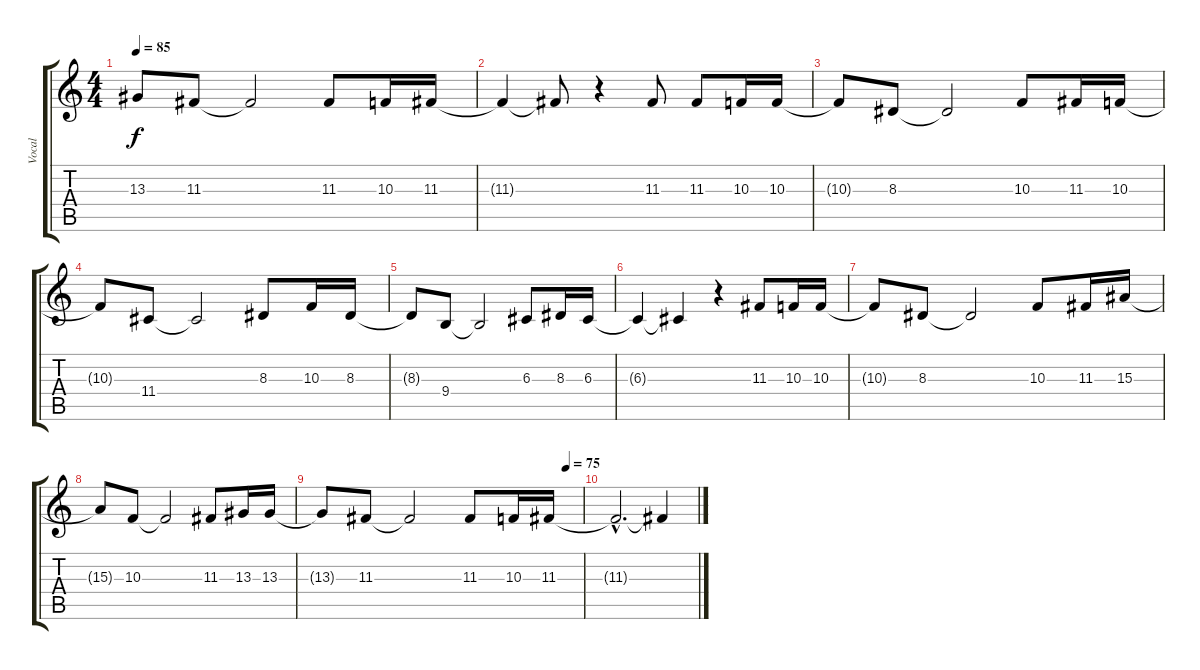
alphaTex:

\track ("Vocal" "Vocal") {instrument choiraahs}
\staff {score tabs}
\tuning (E4 B3 G3 D3 A2 E2) {hide}
\ts (4 4)
\tempo 85
\clef g2
\ks c
13.3{t}.8{dy f} 11.3.8 11.3{t}.2 11.3.8 10.3.16 11.3.16 |
11.3{t}.4 11.3{t}.8 r.4 11.3.8 11.3.8 10.3.16 10.3.16 |
10.3{t}.8 8.3.8 8.3{t}.2 10.3.8 11.3.16 10.3.16 |
10.3{t}.8 11.4.8 11.4{t}.2 8.3.8 10.3.16 8.3.16 |
8.3{t}.8 9.4.8 9.4{t}.2 6.3.8 8.3.16 6.3.16 |
6.3{t}.4 6.3{t}.4 r.4 11.3.8 10.3.16 10.3.16 |
10.3{t}.8 8.3.8 8.3{t}.2 10.3.8 11.3.16 15.3.16 |
15.3{t}.8 10.3.8 10.3{t}.2 11.3.8 13.3.16 13.3.16 |
\tempo (75 0.9375)
13.3{t}.8 11.3.8 11.3{t}.2 11.3.8 10.3.16 11.3.16 |
11.3{hac t}.2{d} 11.3{t}.4
